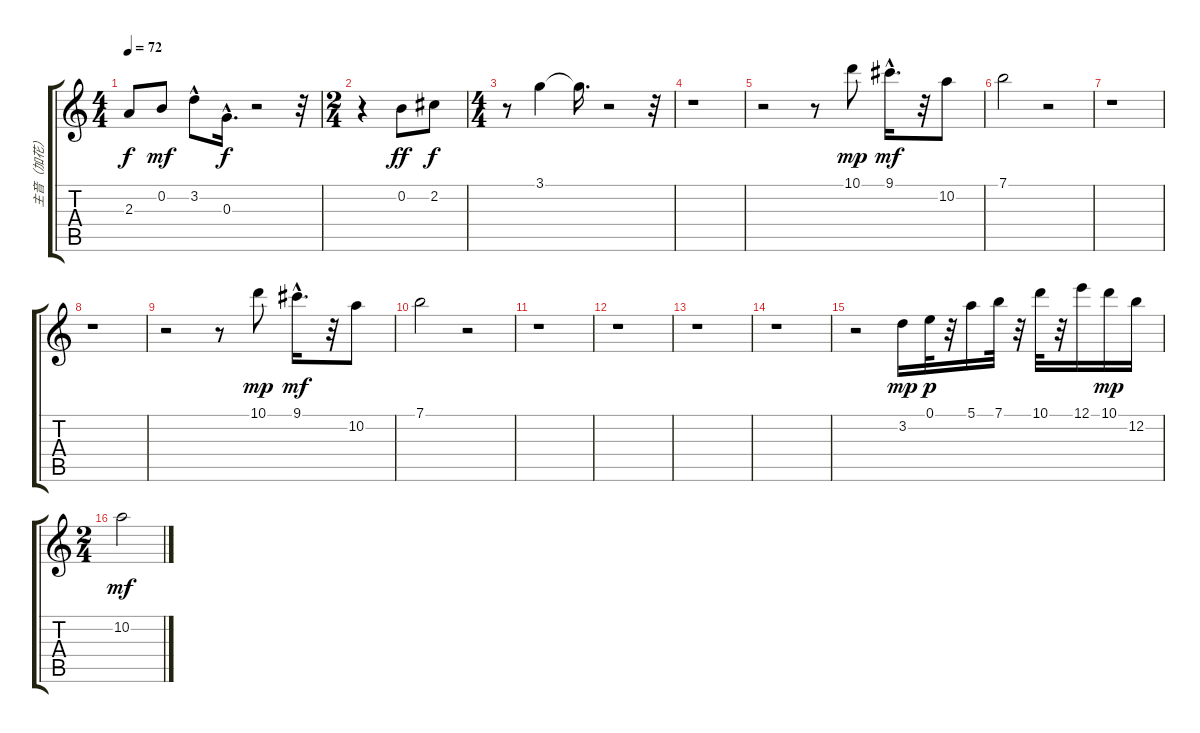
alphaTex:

\track ("主音（加花）" "主音（加花）") {instrument overdrivenguitar}
\staff {score tabs}
\tuning (E4 B3 G3 D3 A2 E2) {hide}
\ts (4 4)
\tempo 72
\clef g2
\ks c
2.3.8{dy f} 0.2.8{dy mf} 3.2{hac}.8 0.3{hac}.16{d dy f} r.2 r.32 |
\ts (2 4)
r.4 0.2.8{dy ff} 2.2.8{dy f} |
\ts (4 4)
r.8 3.1.4 3.1{t}.16{d} r.2 r.32 |
r.1 |
r.2 r.8 10.1.8{dy mp} 9.1{hac}.16{d dy mf} r.32 10.2.8 |
7.1.2 r.2 |
r.1 |
r.1 |
r.2 r.8 10.1.8{dy mp} 9.1{hac}.16{d dy mf} r.32 10.2.8 |
7.1.2 r.2 |
r.1 |
r.1 |
r.1 |
r.1 |
r.2 3.2.16{dy mp} 0.1.32{dy p} r.32 5.1.16 7.1.32 r.32 10.1.32 r.32 12.1.16 10.1.16{dy mp} 12.2.16 |
\ts (2 4)
10.2.2{dy mf}
